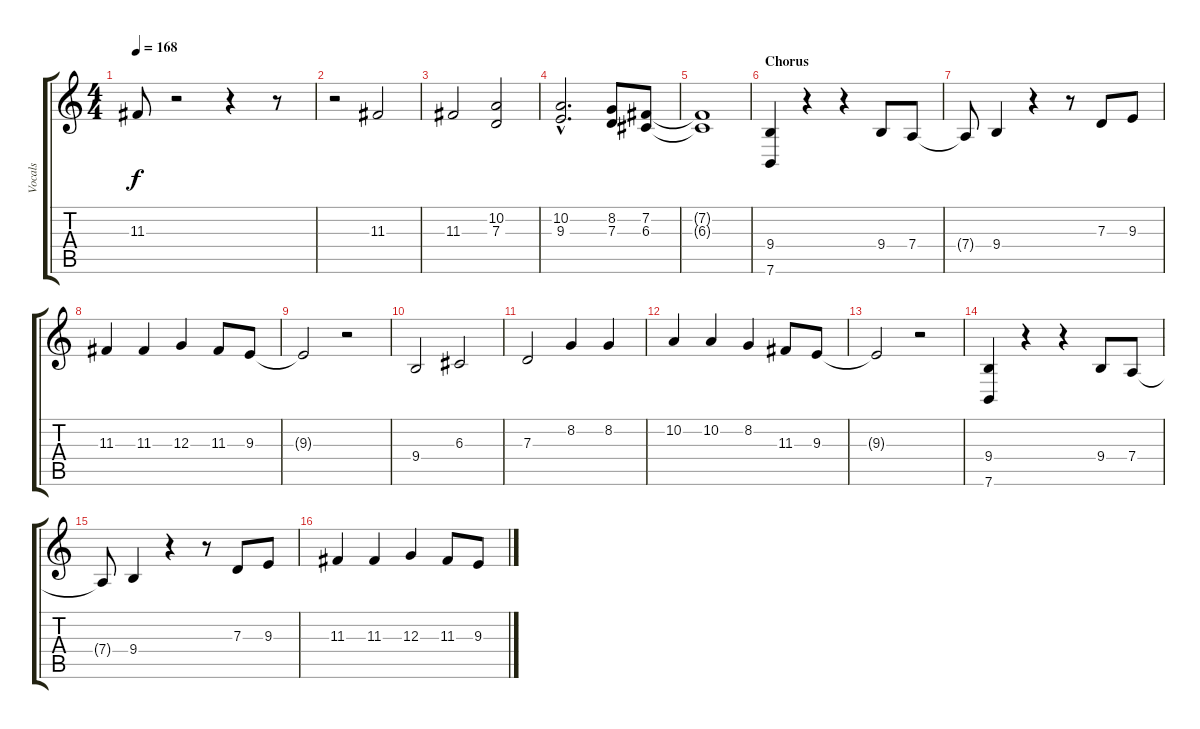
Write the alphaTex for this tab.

\track ("Vocals" "Vocals") {instrument lead2sawtooth}
\staff {score tabs}
\tuning (E4 B3 G3 D3 A2 E2) {hide}
\ts (4 4)
\tempo 168
\clef g2
\ks c
11.3{t}.8{dy f} r.2 r.4 r.8 |
r.2 11.3.2 |
11.3.2 (10.2 7.3).2 |
(10.2{hac} 9.3{hac}).2{d} (8.2 7.3).8 (7.2 6.3).8 |
(7.2{t} 6.3{t}).1 |
\section ("" "Chorus")
(9.4 7.6).4 r.4 r.4 9.4.8 7.4.8 |
7.4{t}.8 9.4.4 r.4 r.8 7.3.8 9.3.8 |
11.3.4 11.3.4 12.3.4 11.3.8 9.3.8 |
9.3{t}.2 r.2 |
9.4.2 6.3.2 |
7.3.2 8.2.4 8.2.4 |
10.2.4 10.2.4 8.2.4 11.3.8 9.3.8 |
9.3{t}.2 r.2 |
\section ("" "")
(9.4 7.6).4 r.4 r.4 9.4.8 7.4.8 |
7.4{t}.8 9.4.4 r.4 r.8 7.3.8 9.3.8 |
11.3.4 11.3.4 12.3.4 11.3.8 9.3.8
